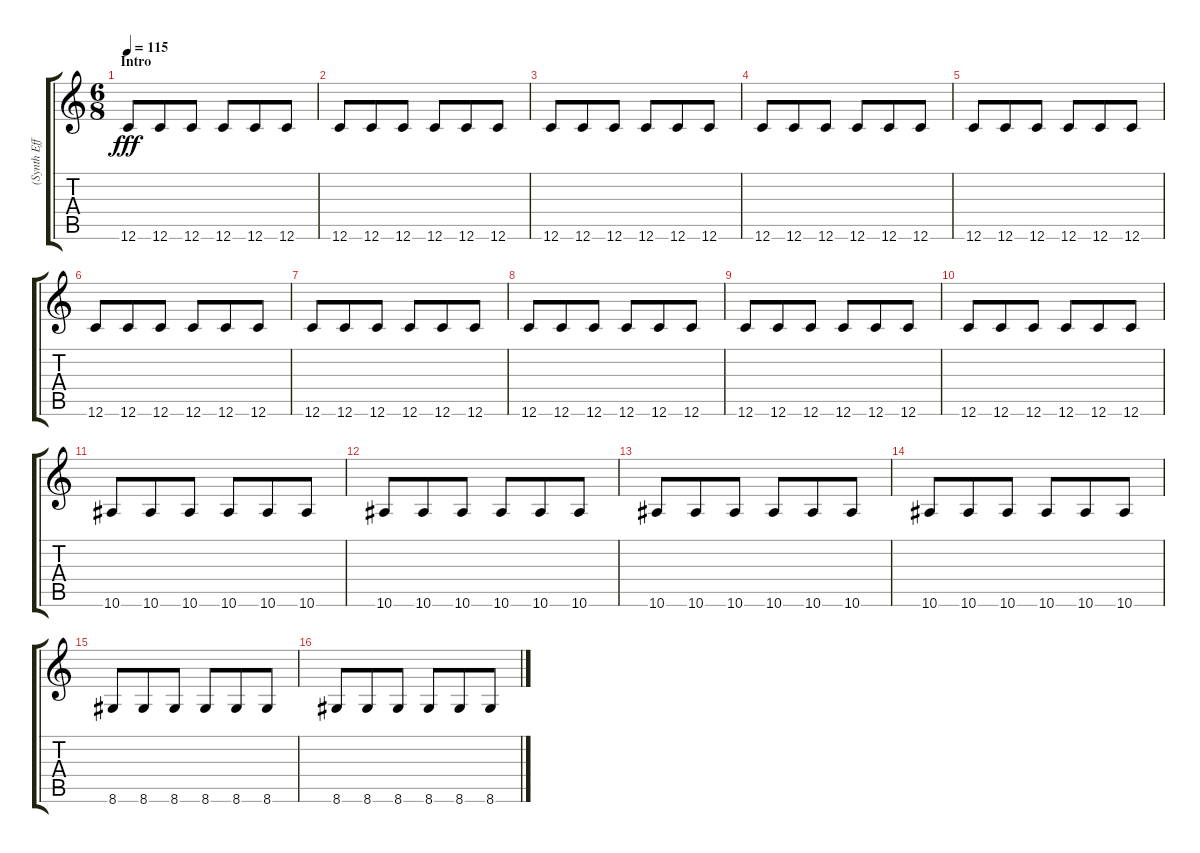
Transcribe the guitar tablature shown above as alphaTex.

\track ("(Synth Effects)" "(Synth Eff") {instrument electricguitarclean}
\staff {score tabs}
\tuning (D4 A3 F3 C3 G2 C2) {hide}
\ts (6 8)
\section ("" "Intro")
\tempo 115
\clef g2
\ks c
12.6.8{dy fff instrument electricguitarclean} 12.6.8 12.6.8 12.6.8 12.6.8 12.6.8 |
12.6.8 12.6.8 12.6.8 12.6.8 12.6.8 12.6.8 |
12.6.8 12.6.8 12.6.8 12.6.8 12.6.8 12.6.8 |
12.6.8 12.6.8 12.6.8 12.6.8 12.6.8 12.6.8 |
12.6.8 12.6.8 12.6.8 12.6.8 12.6.8 12.6.8 |
12.6.8 12.6.8 12.6.8 12.6.8 12.6.8 12.6.8 |
12.6.8 12.6.8 12.6.8 12.6.8 12.6.8 12.6.8 |
12.6.8 12.6.8 12.6.8 12.6.8 12.6.8 12.6.8 |
12.6.8 12.6.8 12.6.8 12.6.8 12.6.8 12.6.8 |
12.6.8 12.6.8 12.6.8 12.6.8 12.6.8 12.6.8 |
10.6.8 10.6.8 10.6.8 10.6.8 10.6.8 10.6.8 |
10.6.8 10.6.8 10.6.8 10.6.8 10.6.8 10.6.8 |
10.6.8 10.6.8 10.6.8 10.6.8 10.6.8 10.6.8 |
10.6.8 10.6.8 10.6.8 10.6.8 10.6.8 10.6.8 |
8.6.8 8.6.8 8.6.8 8.6.8 8.6.8 8.6.8 |
8.6.8 8.6.8 8.6.8 8.6.8 8.6.8 8.6.8
